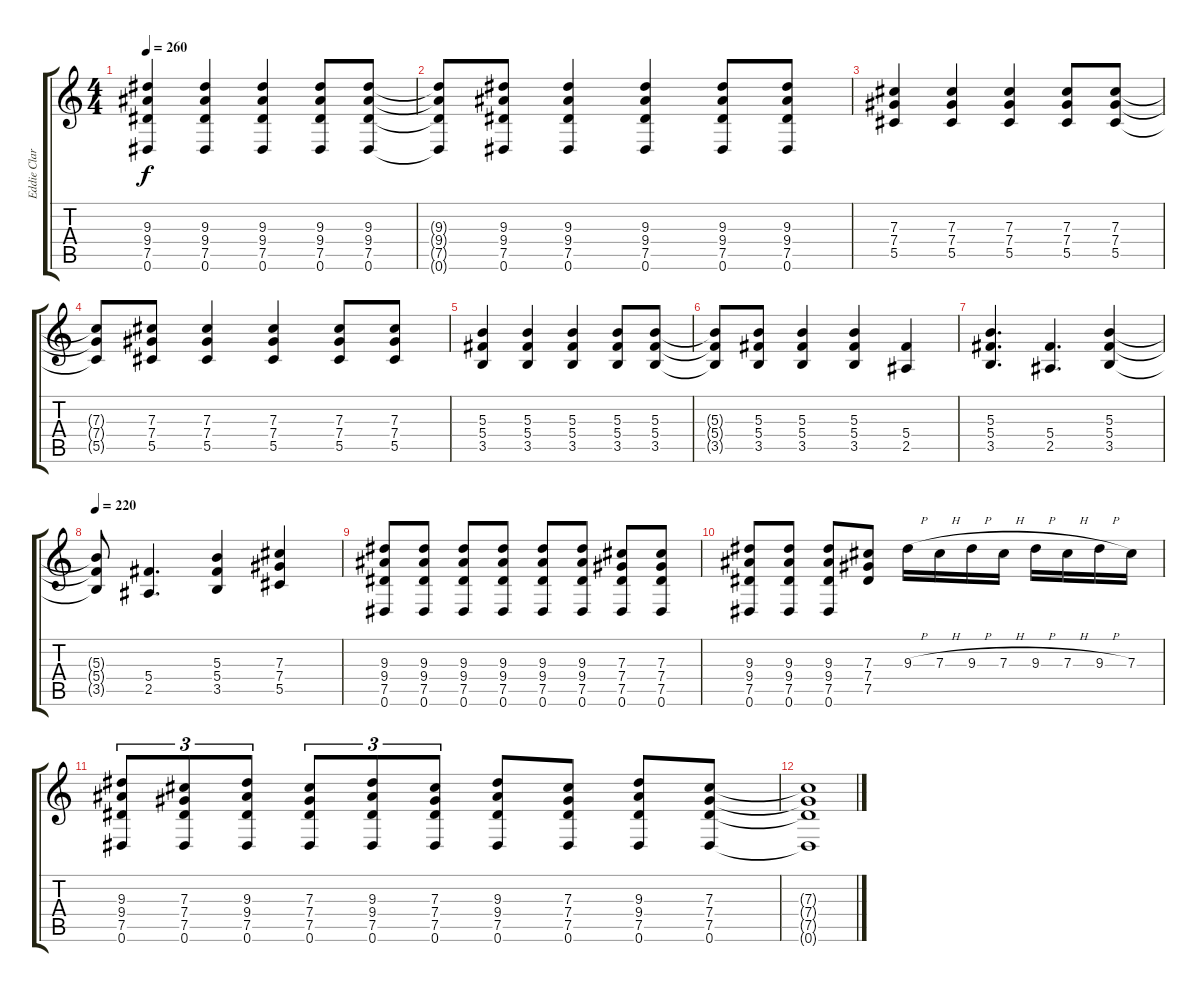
\track ("Eddie Clarke-Rhythm" "Eddie Clar") {instrument distortionguitar}
\staff {score tabs}
\tuning (Eb4 Bb3 Gb3 Db3 Ab2 Eb2) {hide}
\ts (4 4)
\tempo 260
\clef g2
\ks c
(9.3 9.4 7.5 0.6).4{dy f} (9.3 9.4 7.5 0.6).4 (9.3 9.4 7.5 0.6).4 (9.3 9.4 7.5 0.6).8 (9.3 9.4 7.5 0.6).8 |
(9.3{t} 9.4{t} 7.5{t} 0.6{t}).8 (9.3 9.4 7.5 0.6).8 (9.3 9.4 7.5 0.6).4 (9.3 9.4 7.5 0.6).4 (9.3 9.4 7.5 0.6).8 (9.3 9.4 7.5 0.6).8 |
(7.3 7.4 5.5).4 (7.3 7.4 5.5).4 (7.3 7.4 5.5).4 (7.3 7.4 5.5).8 (7.3 7.4 5.5).8 |
(7.3{t} 7.4{t} 5.5{t}).8 (7.3 7.4 5.5).8 (7.3 7.4 5.5).4 (7.3 7.4 5.5).4 (7.3 7.4 5.5).8 (7.3 7.4 5.5).8 |
(5.3 5.4 3.5).4 (5.3 5.4 3.5).4 (5.3 5.4 3.5).4 (5.3 5.4 3.5).8 (5.3 5.4 3.5).8 |
(5.3{t} 5.4{t} 3.5{t}).8 (5.3 5.4 3.5).8 (5.3 5.4 3.5).4 (5.3 5.4 3.5).4 (5.4 2.5).4 |
(5.3 5.4 3.5).4{d} (5.4 2.5).4{d} (5.3 5.4 3.5).4 |
\tempo 220
(5.3{t} 5.4{t} 3.5{t}).8 (5.4 2.5).4{d} (5.3 5.4 3.5).4 (7.3 7.4 5.5).4 |
(9.3 9.4 7.5 0.6).8 (9.3 9.4 7.5 0.6).8 (9.3 9.4 7.5 0.6).8 (9.3 9.4 7.5 0.6).8 (9.3 9.4 7.5 0.6).8 (9.3 9.4 7.5 0.6).8 (7.3 7.4 7.5 0.6).8 (7.3 7.4 7.5 0.6).8 |
(9.3 9.4 7.5 0.6).8 (9.3 9.4 7.5 0.6).8 (9.3 9.4 7.5 0.6).8 (7.3 7.4 7.5).8 9.3{h}.16 7.3{h}.16 9.3{h}.16 7.3{h}.16 9.3{h}.16 7.3{h}.16 9.3{h}.16 7.3.16 |
(9.3 9.4 7.5 0.6).8{tu (3 2)} (7.3 7.4 7.5 0.6).8{tu (3 2)} (9.3 9.4 7.5 0.6).8{tu (3 2)} (7.3 7.4 7.5 0.6).8{tu (3 2)} (9.3 9.4 7.5 0.6).8{tu (3 2)} (7.3 7.4 7.5 0.6).8{tu (3 2)} (9.3 9.4 7.5 0.6).8 (7.3 7.4 7.5 0.6).8 (9.3 9.4 7.5 0.6).8 (7.3 7.4 7.5 0.6).8 |
(7.3{t} 7.4{t} 7.5{t} 0.6{t}).1
